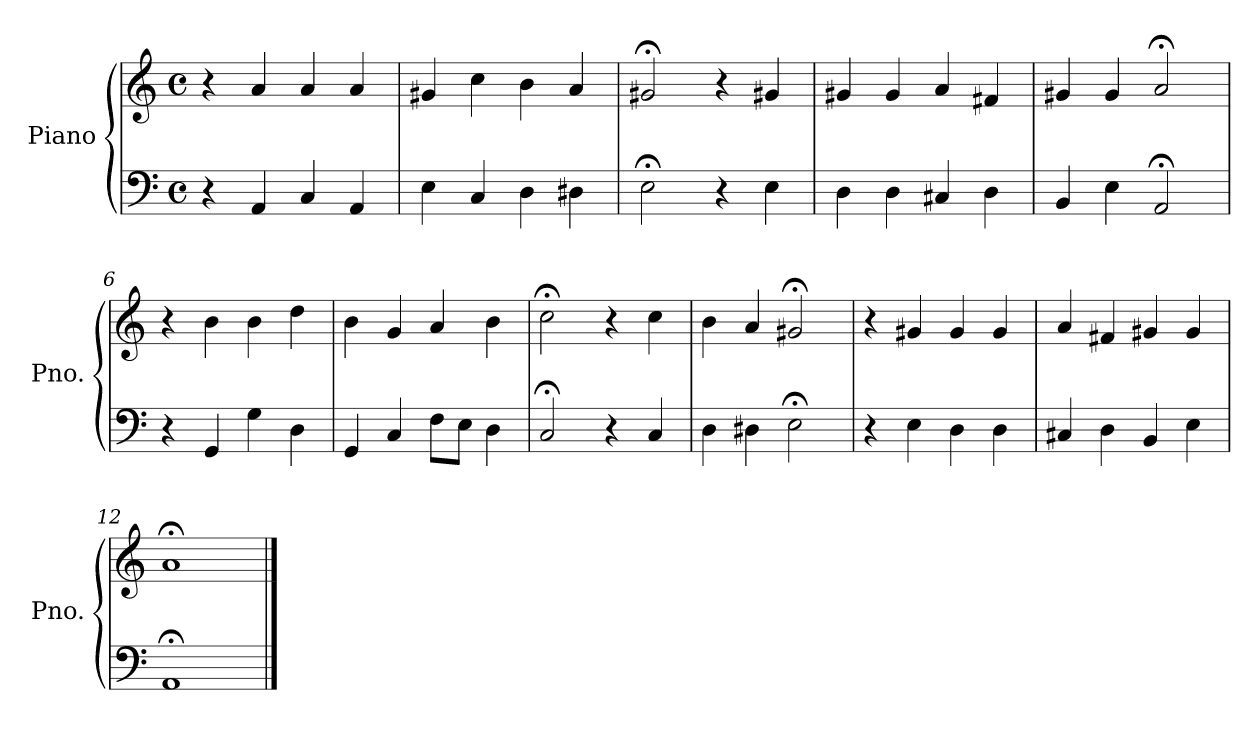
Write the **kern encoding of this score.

**kern	**kern
*part1	*part1
*staff2	*staff1
*I"Piano	*
*I'Pno.	*
*clefF4	*clefG2
*k[]	*k[]
*M4/4	*M4/4
*met(c)	*met(c)
=1	=1
4r	4r
4AA/	4a/
4C/	4a/
4AA/	4a/
=2	=2
4E\	4g#X/
4C/	4cc\
4D\	4b\
4D#X\	4a/
=3	=3
2E;<\	2g#X;</
4r	4r
4E\	4g#X/
=4	=4
4D\	4g#j/
4D\	4g#j/
4C#X/	4a/
4D\	4f#X/
=5	=5
4BB/	4g#X/
4E\	4g#/
2AA;</	2a;</
=6	=6
4r	4r
4GG/	4b\
4G\	4b\
4D\	4dd\
=7	=7
4GG/	4b\
4C/	4g/
8F\L	4a/
8E\J	.
4D\	4b\
!!LO:LB:g=z
=8	=8
2C;</	2cc;<\
4r	4r
4C/	4cc\
=9	=9
4D\	4b\
4D#X\	4a/
2E;<\	2g#X;</
=10	=10
4r	4r
4E\	4g#X/
4D\	4g#/
4D\	4g#/
=11	=11
4C#X/	4a/
4D\	4f#X/
4BB/	4g#X/
4E\	4g#/
=12	=12
1AA;<	1a;<
==	==
*-	*-
